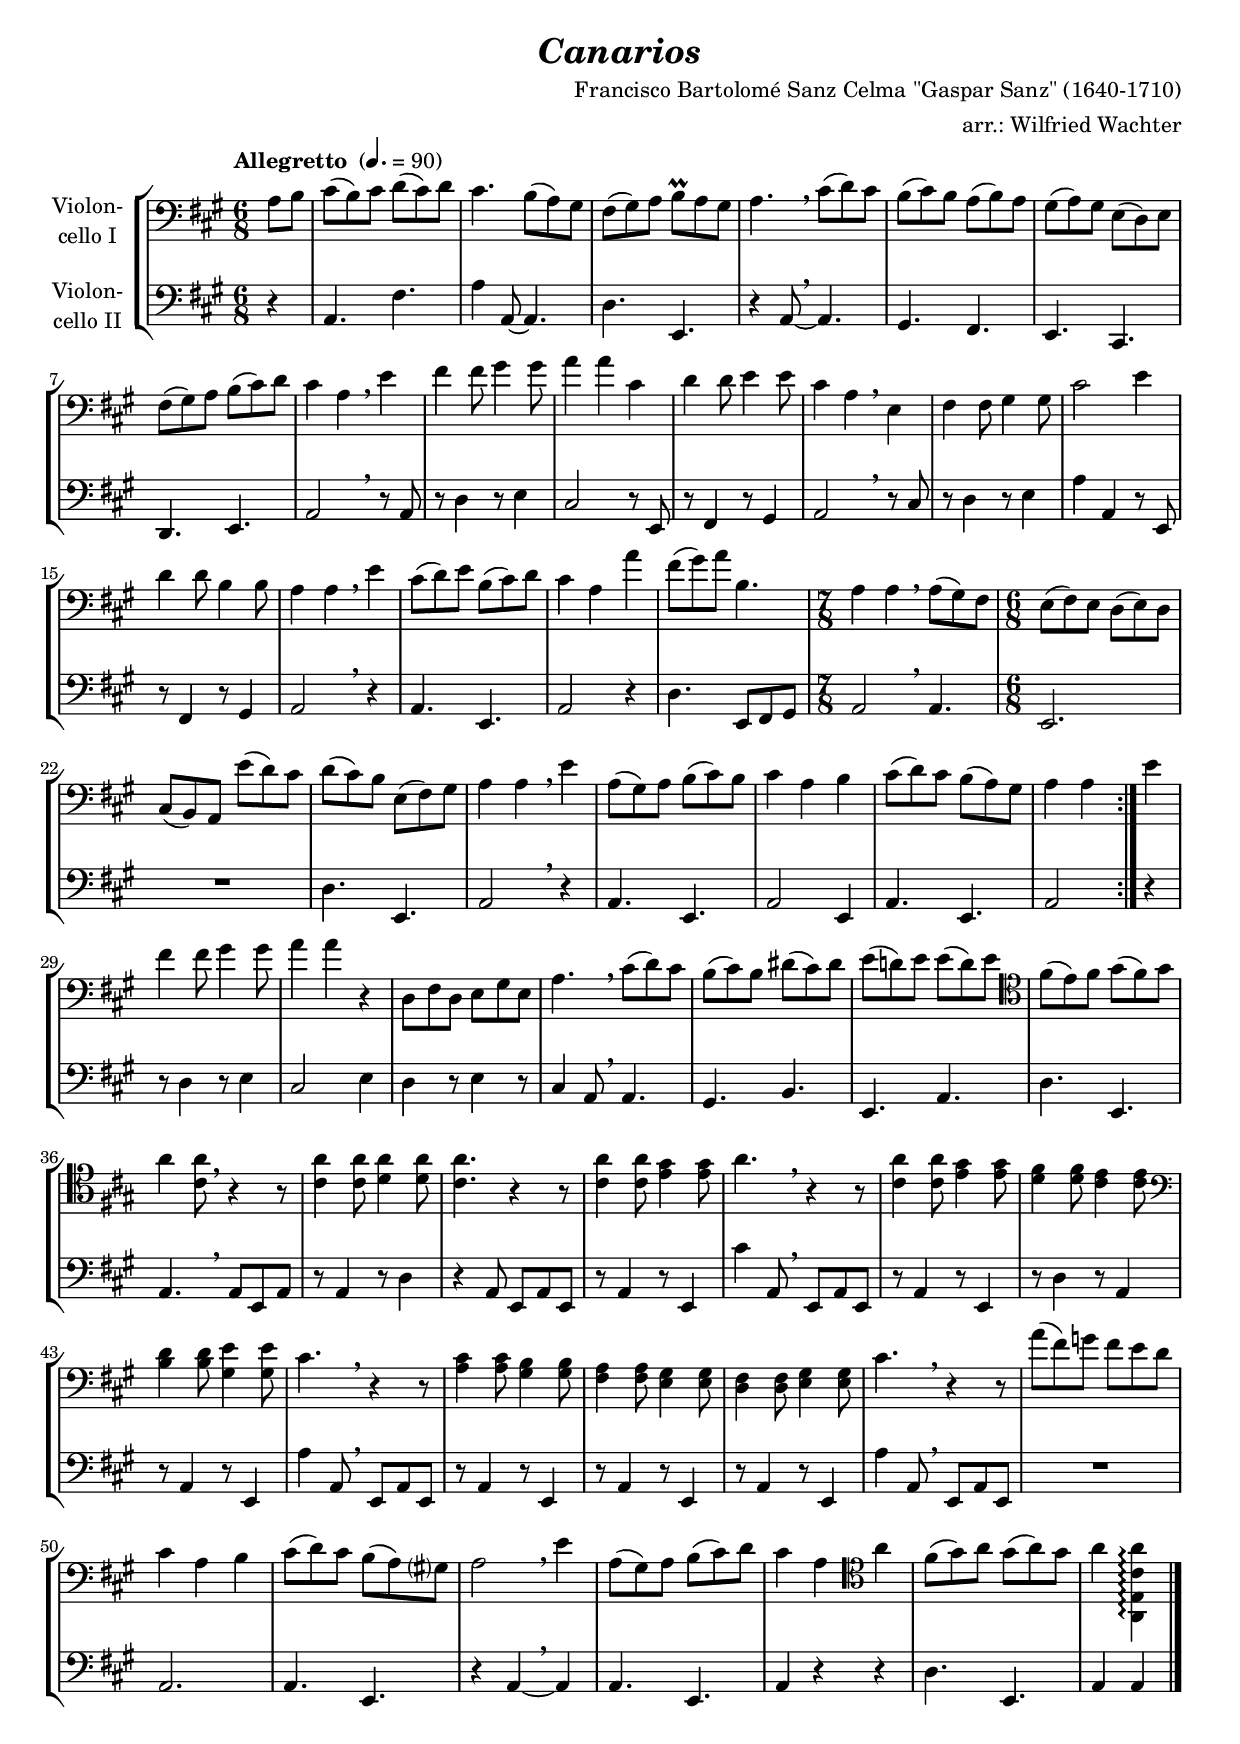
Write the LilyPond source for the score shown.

\version "2.18.2"
\include "deutsch.ly"
  
#(set-global-staff-size 19)

\header {
  title     = \markup \bold \italic "Canarios"
  composer  = "Francisco Bartolomé Sanz Celma \"Gaspar Sanz\" (1640-1710)"
  arranger  = "arr.: Wilfried Wachter"
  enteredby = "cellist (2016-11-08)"
%  piece     = ""
}

voiceconsts = {
  \key a \major
  \time 6/8
  \clef "bass"
% \numericTimeSignature
  \compressFullBarRests
  \tempo "Allegretto " 4.=90
}

%minstr = "harpsichord"
mist = "string ensemble 1"
%minstr = "accordion"
miba = "bassoon"
milo = "drawbar organ"

va = \relative c' {
  \voiceconsts

  \repeat volta 2 {
    \partial 4 a8 h
    cis( h) cis d( cis) d
    cis4. h8( a) gis
    fis( gis) a h\prall a gis
    a4. \breathe cis8( d) cis
    h( cis) h a( h) a
    
    gis( a) gis e( d) e
    fis( gis) a h( cis) d
    cis4 a \breathe e'
    fis fis8 gis4 gis8
    a4 a cis,
    d4 d8 e4 e8
    cis4 a \breathe e
    
    fis fis8 gis4 gis8
    cis2 e4
    d d8 h4 h8
    a4 a \breathe e'
    cis8( d) e h( cis) d
    cis4 a a'
    fis8( gis) a h,4. \time 7/8
    a4 a \breathe a8[( gis) fis] \time 6/8
    
    e( fis) e d( e) d
    cis( h) a e''( d) cis
    d( cis) h e,( fis) gis
    a4 a \breathe e'
    a,8( gis) a h( cis) h
    cis4 a h
    
    cis8( d) cis h( a) gis
    a4 a
  }
  e'
  fis4 fis8 gis4 gis8
  a4 a r
  d,,8 fis d e gis e
  a4. \breathe cis8( d) cis
  h( cis) h dis( cis) dis

  e( d!) e e( d) e \clef "tenor"
  fis( e) fis gis( fis) gis
  a4 <cis, a'>8 \breathe r4 r8
  <cis a'>4 <cis a'>8 <d a'>4 <d a'>8
  <cis a'>4. r4 r8
  <cis a'>4 <cis a'>8 <e gis>4 <e gis>8
  a4. \breathe r4 r8

  <cis, a'>4 <cis a'>8 <e gis>4 <e gis>8
  <d fis>4 <d fis>8 <cis e>4 <cis e>8 \clef "bass"
  <h d>4 <h d>8 <gis e'>4 <gis e'>8
  cis4. \breathe r4 r8
  <a cis>4 <a cis>8 <gis h>4 <gis h>8
  <fis a>4 <fis a>8 <e gis>4 <e gis>8
  <d fis>4 <d fis>8 <e gis>4 <e gis>8
  cis'4. \breathe r4 r8

  a'( fis) g fis e d
  cis4 a h
  cis8( d) cis h( a) gis?
  a2 \breathe e'4
  a,8( gis) a h( cis) d
  cis4 a \clef "tenor" a'
  fis8( gis) a gis( a) gis

  a4 <a,, e' cis' a'>\arpeggio \bar "|."
}

vb = \relative c {
  \voiceconsts

  \repeat volta 2 {
    \partial 4 r4
    a4. fis'
    a4 a,8~ a4.
    d e,
    r4 a8~ \breathe a4.
    gis fis
    e cis
    d e
    a2 \breathe r8 a
    r d4 r8 e4
    cis2 r8 e,
    r fis4 r8 gis4
    a2 \breathe r8 cis
    r d4 r8 e4
    a a, r8 e
    r fis4 r8 gis4
    a2 \breathe r4

    a4. e
    a2 r4
    d4. e,8 fis gis \time 7/8
    a2 \breathe a4. \time 6/8
    e2.
    R2.
    d'4. e,
    a2 \breathe r4
    a4. e
    a2 e4
    a4. e

    a2
  }
  r4
  r8 d4 r8 e4
  cis2 e4
  d r8 e4 r8
  cis4 a8 \breathe a4.
  gis h
  e, a
  d e,
  a \breathe a8 e a

  r a4 r8 d4
  r a8 e a e
  r a4 r8 e4
  cis'' a,8 \breathe e a e
  r a4 r8 e4
  r8 d'4 r8 a4
  r8 a4 r8 e4
  a' a,8 \breathe e a e
  r a4 r8 e4
  r8 a4 r8 e4
  r8 a4 r8 e4
  a' a,8 \breathe e a e
  R2.
  a2.
  a4. e
  r4 a~ \breathe a

  a4. e
  a4 r r
  d4. e,
  a4 a \bar "|."
}


music = \new StaffGroup <<
      \new Staff {
	\set Staff.midiInstrument = \mist
	\set Staff.instrumentName = \markup \center-column { "Violon-" "cello I" }
	\transpose a a { \va }
      }
      
      \new Staff {
	\set Staff.midiInstrument = \miba
	\set Staff.instrumentName = \markup \center-column { "Violon-" "cello II" }
	\transpose a a { \vb }
      }
>>

\book {
  \score {
    \music
    \layout {}
  }

  \score {
    \unfoldRepeats \music

    \midi {
      \context {
        \Score
      }
    }
  }
}
